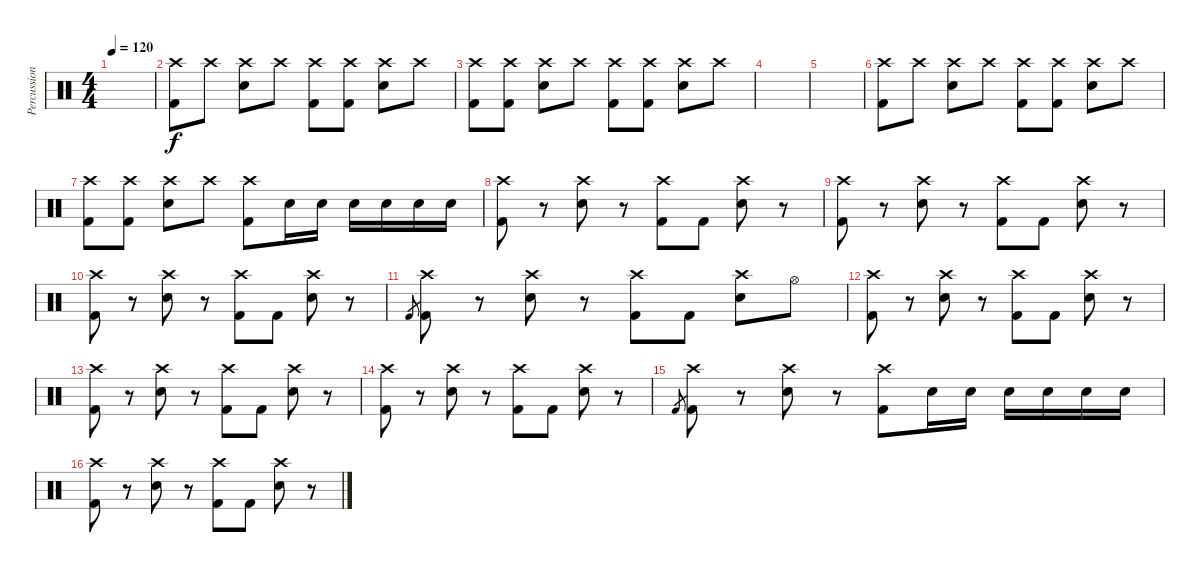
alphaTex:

\track ("Percussion" "Percussion") {instrument percussion}
\staff {score}
\articulation defaults
\ts (4 4)
\tempo 120
\clef neutral
\ks c
|
("Crash high (hit)" "Kick (hit) 2").8 "Crash high (hit)".8 ("Crash high (hit)" "Snare (hit) 2").8 "Crash high (hit)".8 ("Crash high (hit)" "Kick (hit) 2").8 ("Crash high (hit)" "Kick (hit) 2").8 ("Crash high (hit)" "Snare (hit) 2").8 "Crash high (hit)".8 |
("Crash high (hit)" "Kick (hit) 2").8 ("Crash high (hit)" "Kick (hit) 2").8 ("Crash high (hit)" "Snare (hit) 2").8 "Crash high (hit)".8 ("Crash high (hit)" "Kick (hit) 2").8 ("Crash high (hit)" "Kick (hit) 2").8 ("Crash high (hit)" "Snare (hit) 2").8 "Crash high (hit)".8 |
|
|
("Crash high (hit)" "Kick (hit) 2").8 "Crash high (hit)".8 ("Crash high (hit)" "Snare (hit) 2").8 "Crash high (hit)".8 ("Crash high (hit)" "Kick (hit) 2").8 ("Crash high (hit)" "Kick (hit) 2").8 ("Crash high (hit)" "Snare (hit) 2").8 "Crash high (hit)".8 |
("Crash high (hit)" "Kick (hit) 2").8 ("Crash high (hit)" "Kick (hit) 2").8 ("Crash high (hit)" "Snare (hit) 2").8 "Crash high (hit)".8 ("Crash high (hit)" "Kick (hit) 2").8 "Snare (hit) 2".16 "Snare (hit) 2".16 "Snare (hit) 2".16 "Snare (hit) 2".16 "Snare (hit) 2".16 "Snare (hit) 2".16 |
("Crash high (hit)" "Kick (hit) 2").8 r.8 ("Crash high (hit)" "Snare (hit) 2").8 r.8 ("Crash high (hit)" "Kick (hit) 2").8 "Kick (hit) 2".8 ("Crash high (hit)" "Snare (hit) 2").8 r.8 |
("Crash high (hit)" "Kick (hit) 2").8 r.8 ("Crash high (hit)" "Snare (hit) 2").8 r.8 ("Crash high (hit)" "Kick (hit) 2").8 "Kick (hit) 2".8 ("Crash high (hit)" "Snare (hit) 2").8 r.8 |
("Crash high (hit)" "Kick (hit) 2").8 r.8 ("Crash high (hit)" "Snare (hit) 2").8 r.8 ("Crash high (hit)" "Kick (hit) 2").8 "Kick (hit) 2".8 ("Crash high (hit)" "Snare (hit) 2").8 r.8 |
"Kick (hit) 2".8{gr} ("Crash high (hit)" "Kick (hit) 2").8 r.8 ("Crash high (hit)" "Snare (hit) 2").8 r.8 ("Crash high (hit)" "Kick (hit) 2").8 "Kick (hit) 2".8 ("Crash high (hit)" "Snare (hit) 2").8 "Hi-Hat (open)".8 |
("Crash high (hit)" "Kick (hit) 2").8 r.8 ("Crash high (hit)" "Snare (hit) 2").8 r.8 ("Crash high (hit)" "Kick (hit) 2").8 "Kick (hit) 2".8 ("Crash high (hit)" "Snare (hit) 2").8 r.8 |
("Crash high (hit)" "Kick (hit) 2").8 r.8 ("Crash high (hit)" "Snare (hit) 2").8 r.8 ("Crash high (hit)" "Kick (hit) 2").8 "Kick (hit) 2".8 ("Crash high (hit)" "Snare (hit) 2").8 r.8 |
("Crash high (hit)" "Kick (hit) 2").8 r.8 ("Crash high (hit)" "Snare (hit) 2").8 r.8 ("Crash high (hit)" "Kick (hit) 2").8 "Kick (hit) 2".8 ("Crash high (hit)" "Snare (hit) 2").8 r.8 |
"Kick (hit) 2".8{gr} ("Crash high (hit)" "Kick (hit) 2").8 r.8 ("Crash high (hit)" "Snare (hit) 2").8 r.8 ("Crash high (hit)" "Kick (hit) 2").8 "Snare (hit) 2".16 "Snare (hit) 2".16 "Snare (hit) 2".16 "Snare (hit) 2".16 "Snare (hit) 2".16 "Snare (hit) 2".16 |
("Crash high (hit)" "Kick (hit) 2").8 r.8 ("Crash high (hit)" "Snare (hit) 2").8 r.8 ("Crash high (hit)" "Kick (hit) 2").8 "Kick (hit) 2".8 ("Crash high (hit)" "Snare (hit) 2").8 r.8
